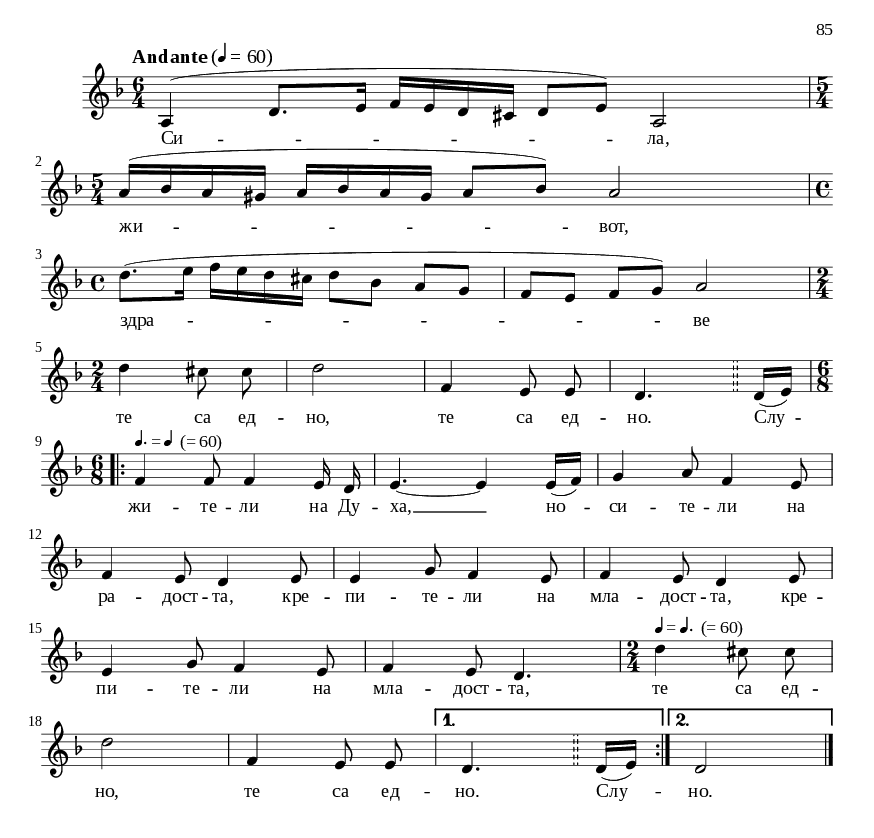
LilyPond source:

\version "2.24.4"

\include "include/globals.ily"

\bookpart {
  \label #'ref102
  \tocItem \markup "Сила, живот, здраве"
  \include "include/bookpart-paper.ily"
  \paper {
      print-first-page-number = ##t
      bookpart-level-page-numbering = ##t
  print-page-number = ##t
      first-page-number = #85
}
\score {
    \include "include/score-layout.ily"

    \new Voice \absolute {
      \clef treble
      \key d \minor
      \time 6/4
      \tempoFunc "Andante" 4 "60"

      \slurUp a4 ( d'8. e'16 f' e' d' cis' d'8 e' ) a2 \break

      \time 5/4  a'16 ( bes' a' gis' a' bes' a' gis' a'8 bes' ) a'2 \break |


      \time 4/4  d''8. ( e''16 f'' e'' d'' cis'' \autoBeamOff d''8 [bes'] a' [g']| f'8 [e'] f' [g'] ) a'2 \break |

      \slurNeutral \time 2/4 d''4  cis''8 \noBeam cis'' | d''2  | f'4 e'8 e' | d'4. \bar "!!" d'16 [( e' )] \break |

      \time 6/8  \repeat volta 2 {
        | f'4^\markup {
          % make tempo notes
          \concat {
            \teeny \general-align #Y #DOWN \note {4.} #0.8
            \normal-text { " = " }
            \teeny \general-align #Y #DOWN \note {4} #0.8
            \normal-text { "  (= 60)" }
          }
        }


        f'8 f'4 e'16 \noBeam d' |e'4. ~ e'4 e'16 [( f' )] | g'4 a'8 f'4 e'8 \break |

        f'4 e'8 d'4 e'8 |  e'4 g'8 f'4 e'8 | f'4 e'8 d'4 e'8 \break |

        e'4 g'8 f'4 e'8 | f'4 e'8 d'4. | \time 2/4 d''4^\markup {
          % make tempo notes
          \concat {
            \teeny \general-align #Y #DOWN \note {4} #0.8
            \normal-text { " = " }
            \teeny \general-align #Y #DOWN \note {4.} #0.8
            \normal-text { "  (= 60)" }
          }
        }

        cis''8 \noBeam cis'' \break |

        d''2 | f'4 e'8 \noBeam e' |
      } \alternative { { d'4. \bar "!" \bar "!!" d'16 [( e'16 )] } { d'2 } } \bar "|."

    }

    \addlyrics {
      Си -- ла, жи
      -- вот, здра -- ве те са ед -- но, те са ед --
      но. Слу -- жи -- те -- ли на Ду -- ха, __ но -- си
      -- те -- ли на ра -- дост -- та, кре -- пи -- те
      -- ли на мла -- дост -- та, кре -- пи -- те -- ли
      на мла -- дост -- та, те са ед -- но, те са ед
      -- но. Слу -- но.}

      \header {
        title = \titleFunc #'ref_desc_12 "Сила, живот, здраве" "Sila, Život, zdrave"
      }

      \midi{}

    } % score

  } % bookpart
